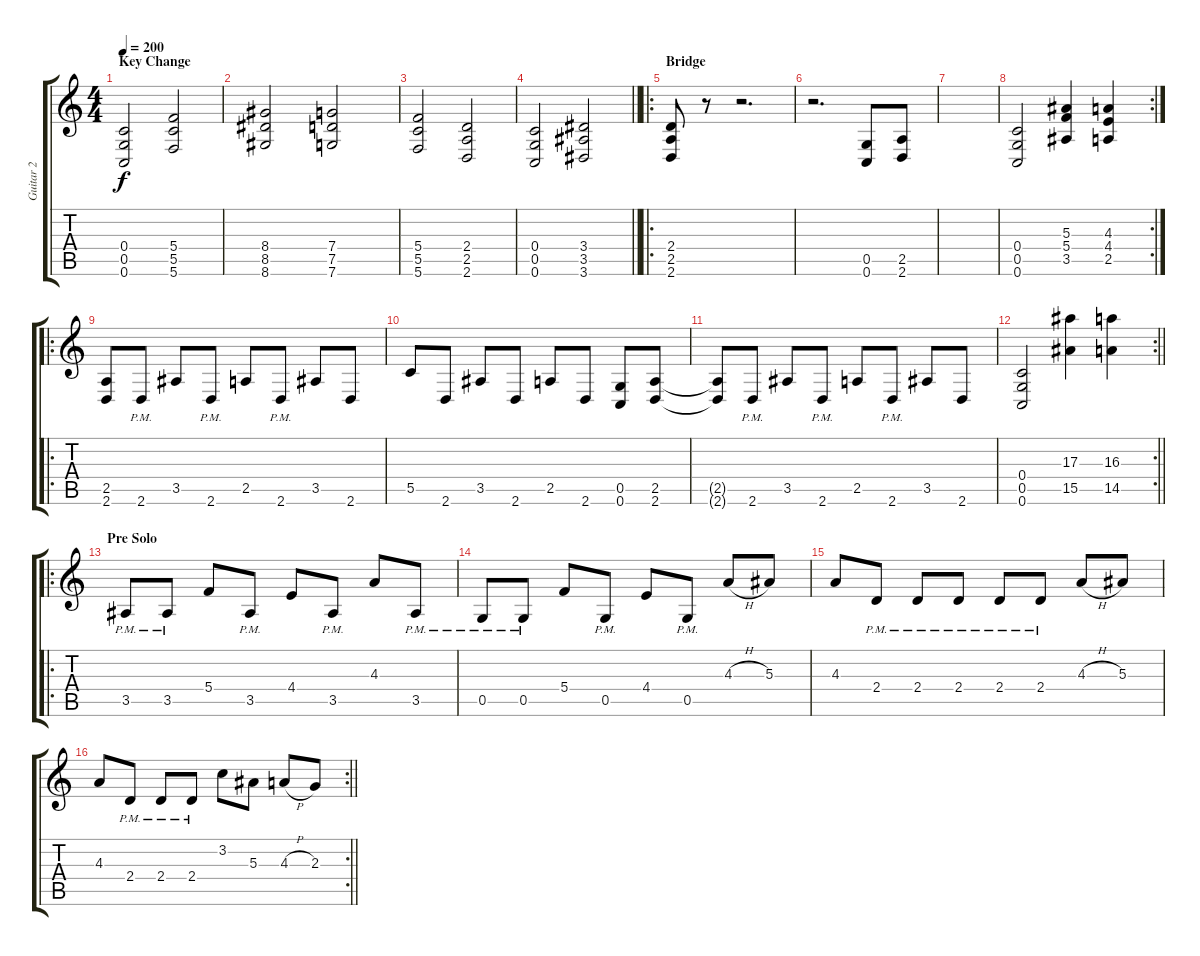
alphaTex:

\track ("Guitar 2" "Guitar 2") {instrument distortionguitar}
\staff {score tabs}
\tuning (D4 A3 F3 C3 G2 C2) {hide}
\ts (4 4)
\section ("" "Key Change")
\tempo 200
\clef g2
\ks c
(0.4 0.5 0.6).2{dy f instrument distortionguitar} (5.4 5.5 5.6).2 |
(8.4 8.5 8.6).2 (7.4 7.5 7.6).2 |
(5.4 5.5 5.6).2 (2.4 2.5 2.6).2 |
\barLineRight lightlight
(0.4 0.5 0.6).2 (3.4 3.5 3.6).2 |
\ro
\section ("" "Bridge")
(2.4 2.5 2.6).8 r.8 r.2{d} |
r.2{d} (0.5 0.6).8 (2.5 2.6).8 |
|
\rc 2
(0.4 0.5 0.6).2 (5.3 5.4 3.5).4 (4.3 4.4 2.5).4 |
\ro
(2.5 2.6).8 2.6{pm}.8 3.5.8 2.6{pm}.8 2.5.8 2.6{pm}.8 3.5.8 2.6.8 |
5.5.8 2.6.8 3.5.8 2.6.8 2.5.8 2.6.8 (0.5 0.6).8 (2.5 2.6).8 |
(2.5{t} 2.6{t}).8 2.6{pm}.8 3.5.8 2.6{pm}.8 2.5.8 2.6{pm}.8 3.5.8 2.6.8 |
\rc 2
\barLineRight lightlight
(0.4 0.5 0.6).2 (17.3 15.5).4 (16.3 14.5).4 |
\ro
\section ("" "Pre Solo")
3.5{pm}.8 3.5{pm}.8 5.4.8 3.5{pm}.8 4.4.8 3.5{pm}.8 4.3.8 3.5{pm}.8 |
0.5{pm}.8 0.5{pm}.8 5.4.8 0.5{pm}.8 4.4.8 0.5{pm}.8 4.3{h}.8 5.3.8 |
4.3.8 2.4{pm}.8 2.4{pm}.8 2.4{pm}.8 2.4{pm}.8 2.4{pm}.8 4.3{h}.8 5.3.8 |
\rc 2
\barLineRight lightlight
4.3.8 2.4{pm}.8 2.4{pm}.8 2.4{pm}.8 3.2.8 5.3.8 4.3{h}.8 2.3.8
